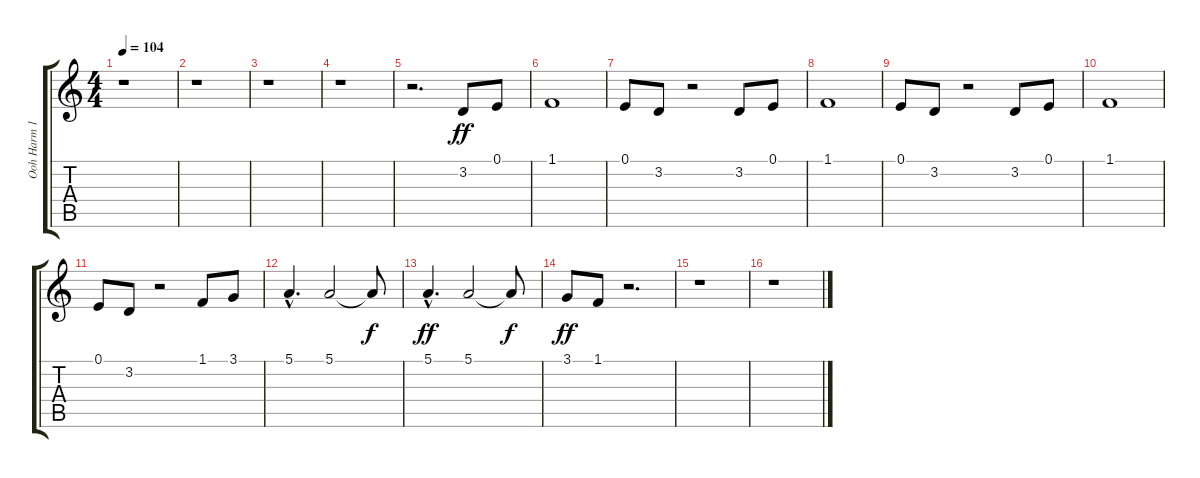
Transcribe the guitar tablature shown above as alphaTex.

\track ("Ooh Harm 1" "Ooh Harm 1") {instrument voiceoohs}
\staff {score tabs}
\tuning (E4 B3 G3 D3 A2 E2) {hide}
\ts (4 4)
\tempo 104
\clef g2
\ks c
r.1{dy ff} |
r.1 |
r.1 |
r.1 |
r.2{d} 3.2.8 0.1.8 |
1.1.1 |
0.1.8 3.2.8 r.2 3.2.8 0.1.8 |
1.1.1 |
0.1.8 3.2.8 r.2 3.2.8 0.1.8 |
1.1.1 |
0.1.8 3.2.8 r.2 1.1.8 3.1.8 |
5.1{hac}.4{d} 5.1.2 5.1{t}.8{dy f} |
5.1{hac}.4{d dy ff} 5.1.2 5.1{t}.8{dy f} |
3.1.8{dy ff} 1.1.8 r.2{d} |
r.1 |
r.1
